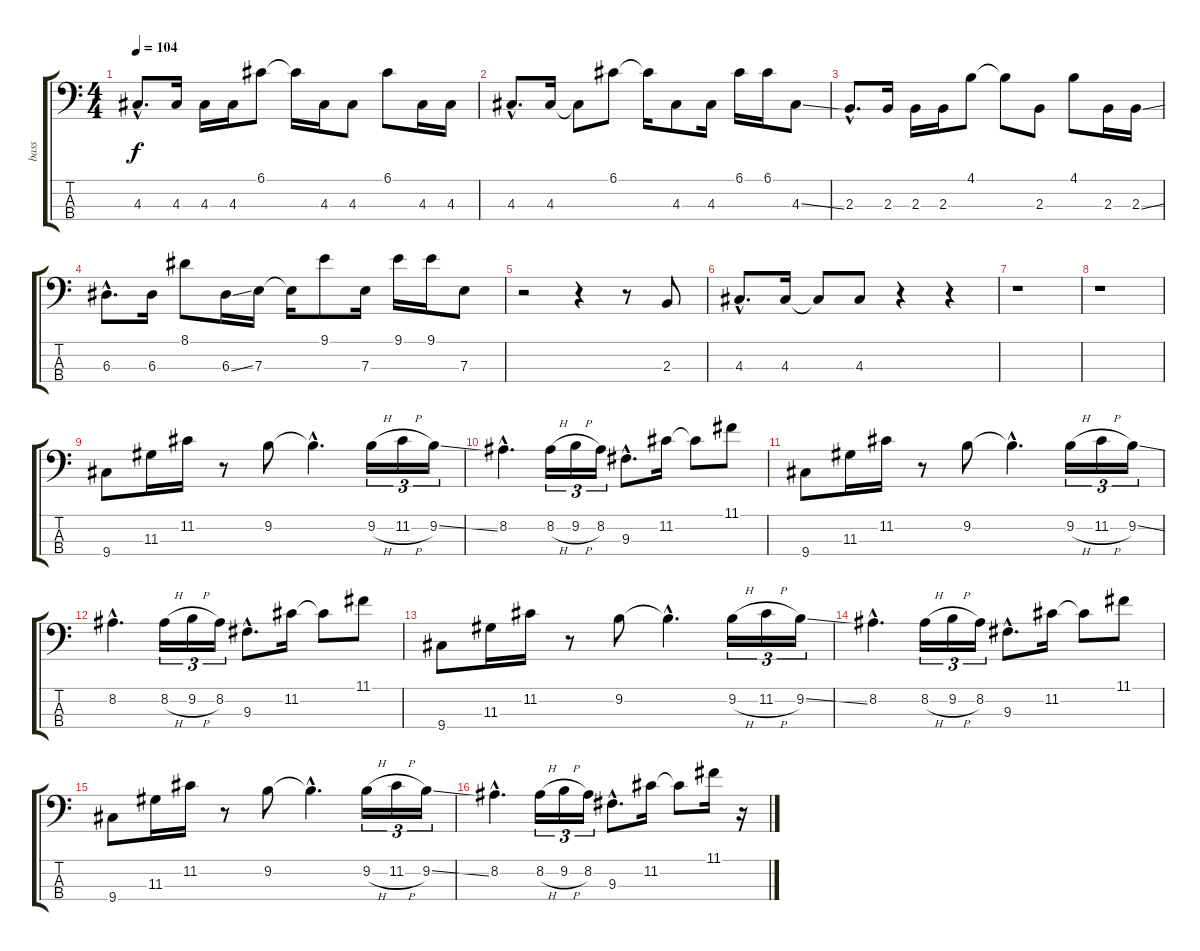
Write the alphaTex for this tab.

\track ("bass" "bass") {instrument electricbasspick}
\staff {score tabs}
\tuning (G2 D2 A1 E1) {hide}
\ts (4 4)
\tempo 104
\clef f4
\ks c
4.3{hac}.8{d dy f} 4.3.16 4.3.16 4.3.16 6.1.8 6.1{t}.16 4.3.16 4.3.8 6.1.8 4.3.16 4.3.16 |
4.3{hac}.8{d} 4.3.16 4.3{t}.8 6.1.8 6.1{t}.16 4.3.8 4.3.16 6.1.16 6.1.16 4.3{ss}.8 |
2.3{hac}.8{d} 2.3.16 2.3.16 2.3.16 4.1.8 4.1{t}.8 2.3.8 4.1.8 2.3.16 2.3{ss}.16 |
6.3{hac}.8{d} 6.3.16 8.1.8 6.3{ss}.16 7.3.16 7.3{t}.16 9.1.8 7.3.16 9.1.16 9.1.16 7.3.8 |
r.2 r.4 r.8 2.3.8 |
4.3{hac}.8{d} 4.3.16 4.3{t}.8 4.3.8 r.4 r.4 |
r.1 |
r.1 |
9.4.8 11.3.16 11.2.16 r.8 9.2.8 9.2{hac t}.4{d} 9.2{h}.16{tu (3 2)} 11.2{h}.16{tu (3 2)} 9.2{ss}.16{tu (3 2)} |
8.2{hac}.4{d} 8.2{h}.16{tu (3 2)} 9.2{h}.16{tu (3 2)} 8.2.16{tu (3 2)} 9.3{hac}.8{d} 11.2.16 11.2{t}.8 11.1.8 |
9.4.8 11.3.16 11.2.16 r.8 9.2.8 9.2{hac t}.4{d} 9.2{h}.16{tu (3 2)} 11.2{h}.16{tu (3 2)} 9.2{ss}.16{tu (3 2)} |
8.2{hac}.4{d} 8.2{h}.16{tu (3 2)} 9.2{h}.16{tu (3 2)} 8.2.16{tu (3 2)} 9.3{hac}.8{d} 11.2.16 11.2{t}.8 11.1.8 |
9.4.8 11.3.16 11.2.16 r.8 9.2.8 9.2{hac t}.4{d} 9.2{h}.16{tu (3 2)} 11.2{h}.16{tu (3 2)} 9.2{ss}.16{tu (3 2)} |
8.2{hac}.4{d} 8.2{h}.16{tu (3 2)} 9.2{h}.16{tu (3 2)} 8.2.16{tu (3 2)} 9.3{hac}.8{d} 11.2.16 11.2{t}.8 11.1.8 |
9.4.8 11.3.16 11.2.16 r.8 9.2.8 9.2{hac t}.4{d} 9.2{h}.16{tu (3 2)} 11.2{h}.16{tu (3 2)} 9.2{ss}.16{tu (3 2)} |
8.2{hac}.4{d} 8.2{h}.16{tu (3 2)} 9.2{h}.16{tu (3 2)} 8.2.16{tu (3 2)} 9.3{hac}.8{d} 11.2.16 11.2{t}.8 11.1.16 r.16
